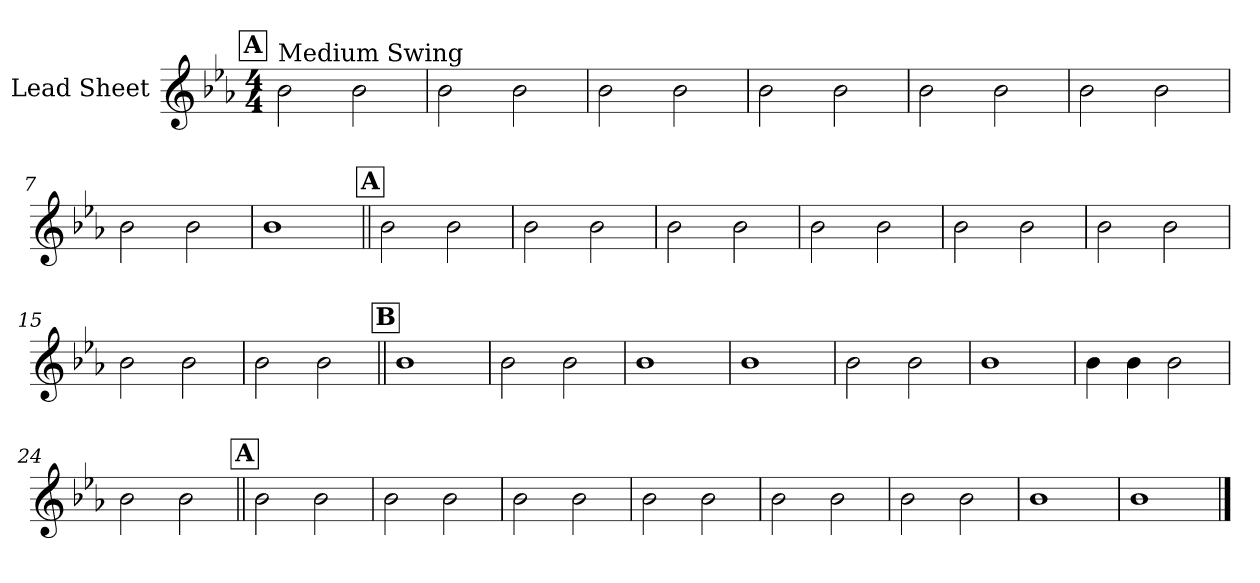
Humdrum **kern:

**kern
*part1
*staff1
*I"Lead Sheet
*clefG2
*k[b-e-a-]
*c:
*M4/4
!!LO:REH:place=s1:a:fs=14:t=A
=1
!LO:TX:a:t=Medium Swing
2b-\
2b-\
=2
2b-\
2b-\
=3
2b-\
2b-\
=4
2b-\
2b-\
!!LO:LB:g=z
=5
2b-\
2b-\
=6
2b-\
2b-\
=7
2b-\
2b-\
=8
1b-
!!LO:LB:g=z
!!LO:REH:place=s1:a:fs=14:t=A
=9||
2b-\
2b-\
=10
2b-\
2b-\
=11
2b-\
2b-\
=12
2b-\
2b-\
!!LO:LB:g=z
=13
2b-\
2b-\
=14
2b-\
2b-\
=15
2b-\
2b-\
=16
2b-\
2b-\
!!LO:LB:g=z
!!LO:REH:place=s1:a:fs=14:t=B
=17||
1b-
=18
2b-\
2b-\
=19
1b-
=20
1b-
!!LO:LB:g=z
=21
2b-\
2b-\
=22
1b-
=23
4b-\
4b-\
2b-\
=24
2b-\
2b-\
!!LO:LB:g=z
!!LO:REH:place=s1:a:fs=14:t=A
=25||
2b-\
2b-\
=26
2b-\
2b-\
=27
2b-\
2b-\
=28
2b-\
2b-\
!!LO:LB:g=z
=29
2b-\
2b-\
=30
2b-\
2b-\
=31
1b-
=32
1b-
==
*-
